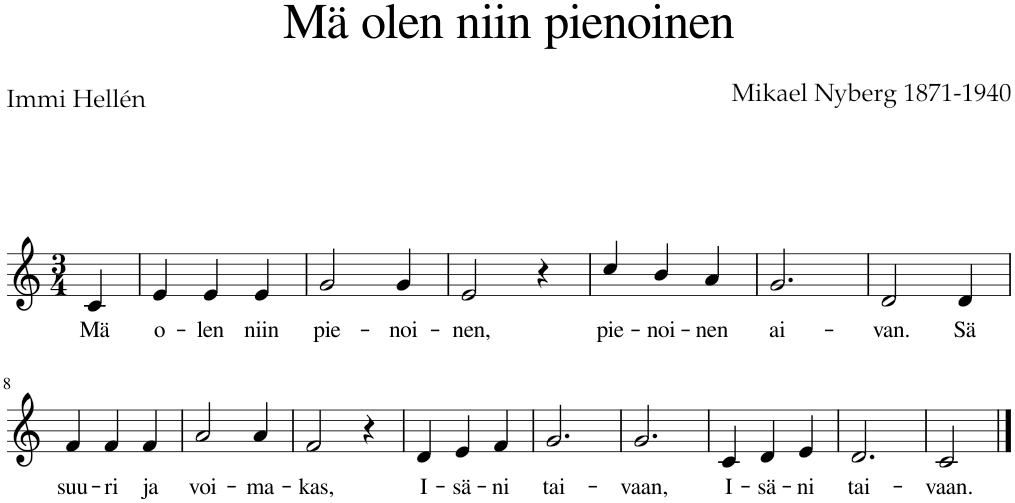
**kern	**text
*part1	*part1
*staff1	*staff1
*I"Staff	*
*clefG2	*
*k[]	*
*M3/4	*
=1	=1
!	!LO:LY:b
4c/	Mä
=2	=2
!	!LO:LY:b
4e/	o-
!	!LO:LY:b
4e/	-len
!	!LO:LY:b
4e/	niin
=3	=3
!	!LO:LY:b
2g/	pie-
!	!LO:LY:b
4g/	-noi-
=4	=4
!	!LO:LY:b
2e/	-nen,
4r	.
=5	=5
!	!LO:LY:b
4cc/	pie-
!	!LO:LY:b
4b/	-noi-
!	!LO:LY:b
4a/	-nen
=6	=6
!	!LO:LY:b
2.g/	ai-
=7	=7
!	!LO:LY:b
2d/	-van.
!	!LO:LY:b
4d/	Sä
!!LO:LB:g=z
=8	=8
!	!LO:LY:b
4f/	suu-
!	!LO:LY:b
4f/	-ri
!	!LO:LY:b
4f/	ja
=9	=9
!	!LO:LY:b
2a/	voi-
!	!LO:LY:b
4a/	-ma-
=10	=10
!	!LO:LY:b
2f/	-kas,
4r	.
=11	=11
!	!LO:LY:b
4d/	I-
!	!LO:LY:b
4e/	-sä-
!	!LO:LY:b
4f/	-ni
=12	=12
!	!LO:LY:b
2.g/	tai-
=13	=13
!	!LO:LY:b
2.g/	-vaan,
=14	=14
!	!LO:LY:b
4c/	I-
!	!LO:LY:b
4d/	-sä-
!	!LO:LY:b
4e/	-ni
=15	=15
!	!LO:LY:b
2.d/	tai-
=16	=16
!	!LO:LY:b
2c/	-vaan.
==	==
*-	*-
